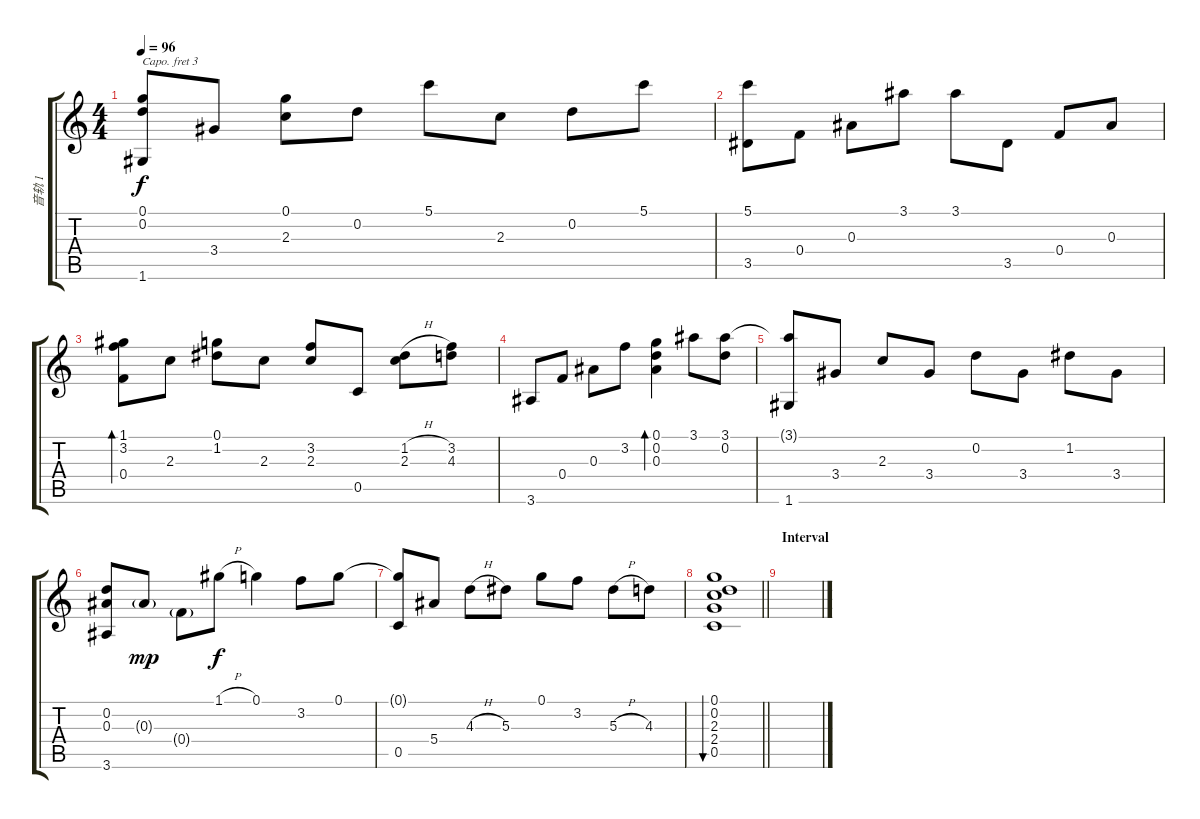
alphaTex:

\track ("音轨 1" "音轨 1") {instrument acousticguitarsteel}
\staff {score tabs}
\capo 3
\tuning (E4 B3 G3 D3 A2 E2) {hide}
\ts (4 4)
\tempo 96
\clef g2
\ks c
(0.1 0.2 1.6).8{dy f} 3.4.8 (0.1 2.3).8 0.2.8 5.1.8 2.3.8 0.2.8 5.1.8 |
(5.1 3.5).8 0.4.8 0.3.8 3.1.8 3.1.8 3.5.8 0.4.8 0.3.8 |
(1.1 3.2 0.4).8{bd 120} 2.3.8 (0.1 1.2).8 2.3.8 (3.2 2.3).8 0.5.8 (1.2{h} 2.3).8 (3.2 4.3).8 |
3.6.8 0.4.8 0.3.8 3.2.8 (0.1 0.2 0.3).4{bd 240} 3.1.8 (3.1 0.2).8 |
(3.1{t} 1.6).8 3.4.8 2.3.8 3.4.8 0.2.8 3.4.8 1.2.8 3.4.8 |
(0.2 0.3 3.6).8 0.3{g}.8{dy mp} 0.4{g}.8 1.1{h}.8{dy f} 0.1.4 3.2.8 0.1.8 |
(0.1{t} 0.5).8 5.4.8 4.3{h}.8 5.3.8 0.1.8 3.2.8 5.3{h}.8 4.3.8 |
\barLineRight lightlight
(0.1 0.2 2.3 2.4 0.5).1{bu 240} |
\section ("" "Interval")
